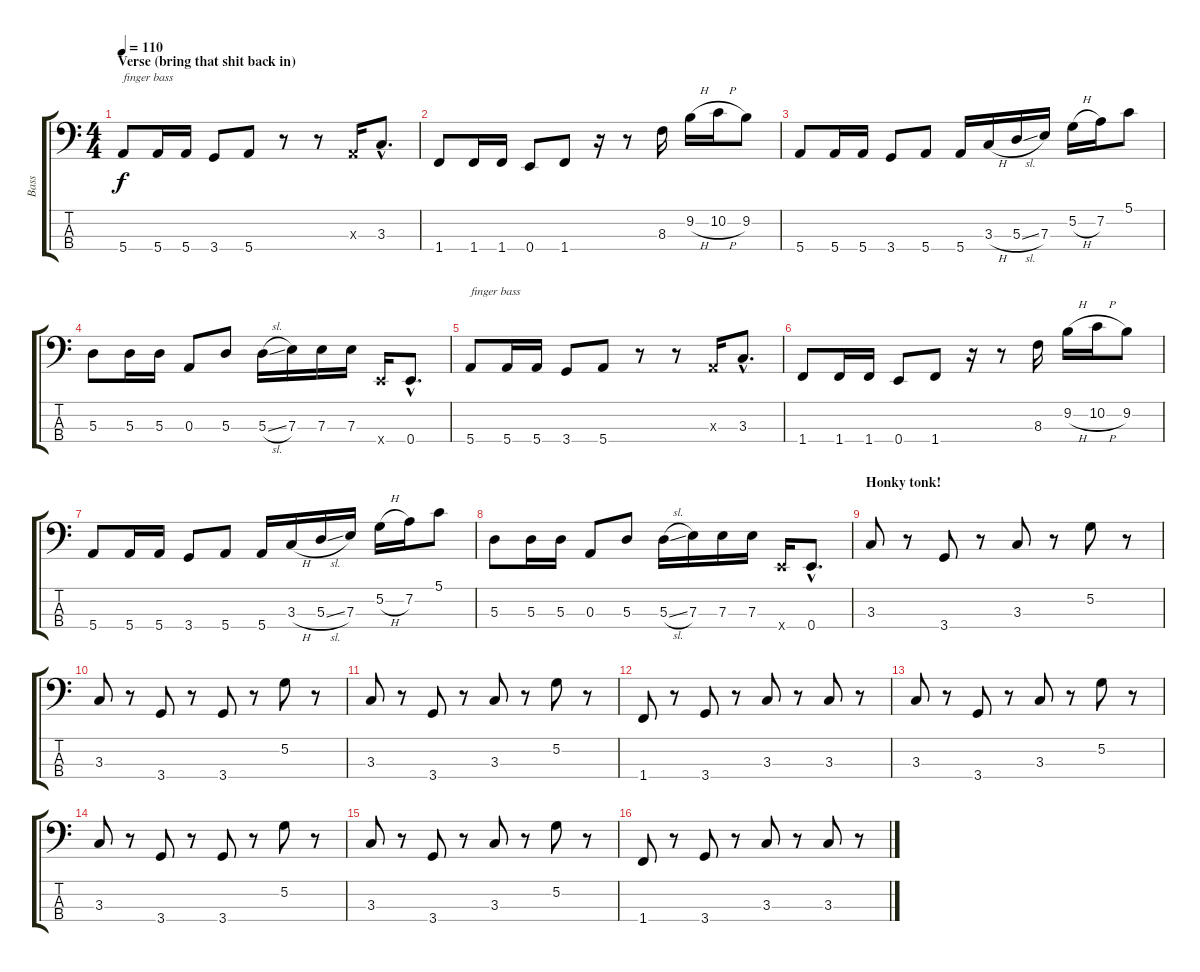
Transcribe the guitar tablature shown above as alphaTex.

\track ("Bass" "Bass") {instrument electricbasspick}
\staff {score tabs}
\tuning (G2 D2 A1 E1) {hide}
\ts (4 4)
\section ("" "Verse (bring that shit back in)")
\tempo 110
\clef f4
\ks c
5.4.8{txt "finger bass" dy f instrument electricbassfinger} 5.4.16 5.4.16 3.4.8 5.4.8 r.8 r.8 0.3{x}.16 3.3{hac}.8{d} |
1.4.8 1.4.16 1.4.16 0.4.8 1.4.8 r.16 r.8 8.3.16 9.2{h}.16 10.2{h}.16 9.2.8 |
5.4.8 5.4.16 5.4.16 3.4.8 5.4.8 5.4.16 3.3{h}.16 5.3{sl}.16 7.3.16 5.2{h}.16 7.2.16 5.1.8 |
5.3.8 5.3.16 5.3.16 0.3.8 5.3.8 5.3{sl}.16 7.3.16 7.3.16 7.3.16 0.4{x}.16 0.4{hac}.8{d} |
5.4.8{txt "finger bass" instrument electricbassfinger} 5.4.16 5.4.16 3.4.8 5.4.8 r.8 r.8 0.3{x}.16 3.3{hac}.8{d} |
1.4.8 1.4.16 1.4.16 0.4.8 1.4.8 r.16 r.8 8.3.16 9.2{h}.16 10.2{h}.16 9.2.8 |
5.4.8 5.4.16 5.4.16 3.4.8 5.4.8 5.4.16 3.3{h}.16 5.3{sl}.16 7.3.16 5.2{h}.16 7.2.16 5.1.8 |
5.3.8 5.3.16 5.3.16 0.3.8 5.3.8 5.3{sl}.16 7.3.16 7.3.16 7.3.16 0.4{x}.16 0.4{hac}.8{d} |
\section ("" "Honky tonk!")
3.3.8 r.8 3.4.8 r.8 3.3.8 r.8 5.2.8 r.8 |
3.3.8 r.8 3.4.8 r.8 3.4.8 r.8 5.2.8 r.8 |
3.3.8 r.8 3.4.8 r.8 3.3.8 r.8 5.2.8 r.8 |
1.4.8 r.8 3.4.8 r.8 3.3.8 r.8 3.3.8 r.8 |
3.3.8 r.8 3.4.8 r.8 3.3.8 r.8 5.2.8 r.8 |
3.3.8 r.8 3.4.8 r.8 3.4.8 r.8 5.2.8 r.8 |
3.3.8 r.8 3.4.8 r.8 3.3.8 r.8 5.2.8 r.8 |
1.4.8 r.8 3.4.8 r.8 3.3.8 r.8 3.3.8 r.8
